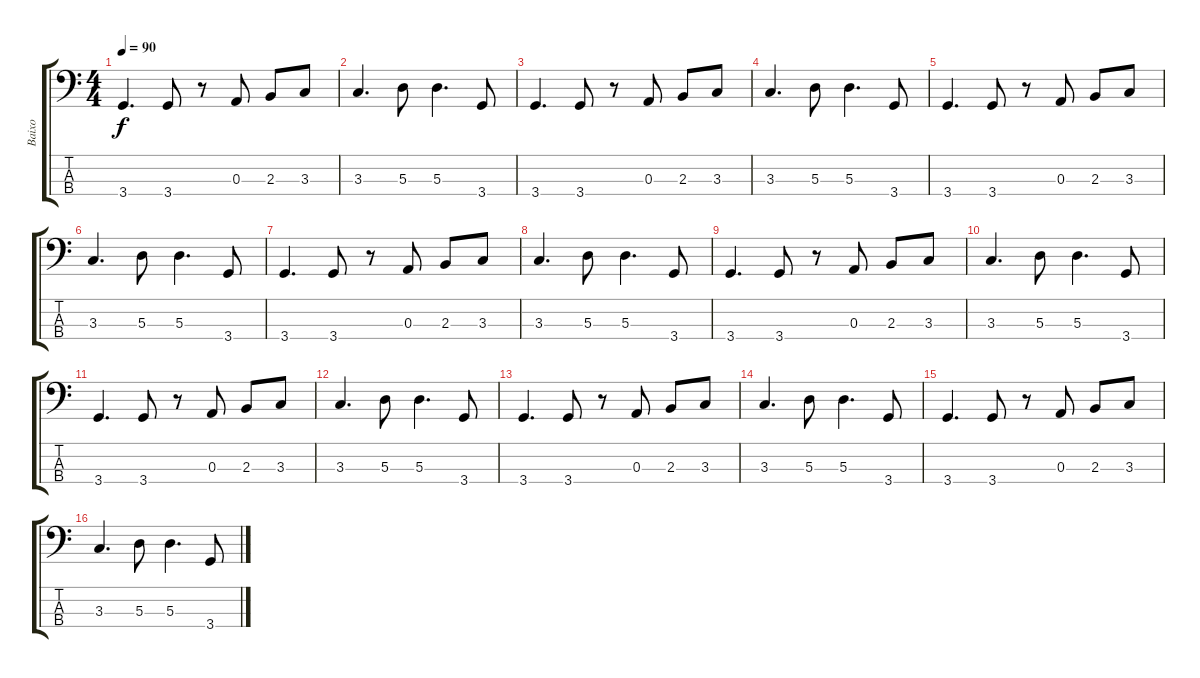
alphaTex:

\track ("Baixo" "Baixo") {instrument electricbassfinger}
\staff {score tabs}
\tuning (G2 D2 A1 E1) {hide}
\ts (4 4)
\tempo 90
\clef f4
\ks c
3.4.4{d dy f} 3.4.8 r.8 0.3.8 2.3.8 3.3.8 |
3.3.4{d} 5.3.8 5.3.4{d} 3.4.8 |
3.4.4{d} 3.4.8 r.8 0.3.8 2.3.8 3.3.8 |
3.3.4{d} 5.3.8 5.3.4{d} 3.4.8 |
3.4.4{d} 3.4.8 r.8 0.3.8 2.3.8 3.3.8 |
3.3.4{d} 5.3.8 5.3.4{d} 3.4.8 |
3.4.4{d} 3.4.8 r.8 0.3.8 2.3.8 3.3.8 |
3.3.4{d} 5.3.8 5.3.4{d} 3.4.8 |
3.4.4{d} 3.4.8 r.8 0.3.8 2.3.8 3.3.8 |
3.3.4{d} 5.3.8 5.3.4{d} 3.4.8 |
3.4.4{d} 3.4.8 r.8 0.3.8 2.3.8 3.3.8 |
3.3.4{d} 5.3.8 5.3.4{d} 3.4.8 |
3.4.4{d} 3.4.8 r.8 0.3.8 2.3.8 3.3.8 |
3.3.4{d} 5.3.8 5.3.4{d} 3.4.8 |
3.4.4{d} 3.4.8 r.8 0.3.8 2.3.8 3.3.8 |
3.3.4{d} 5.3.8 5.3.4{d} 3.4.8
